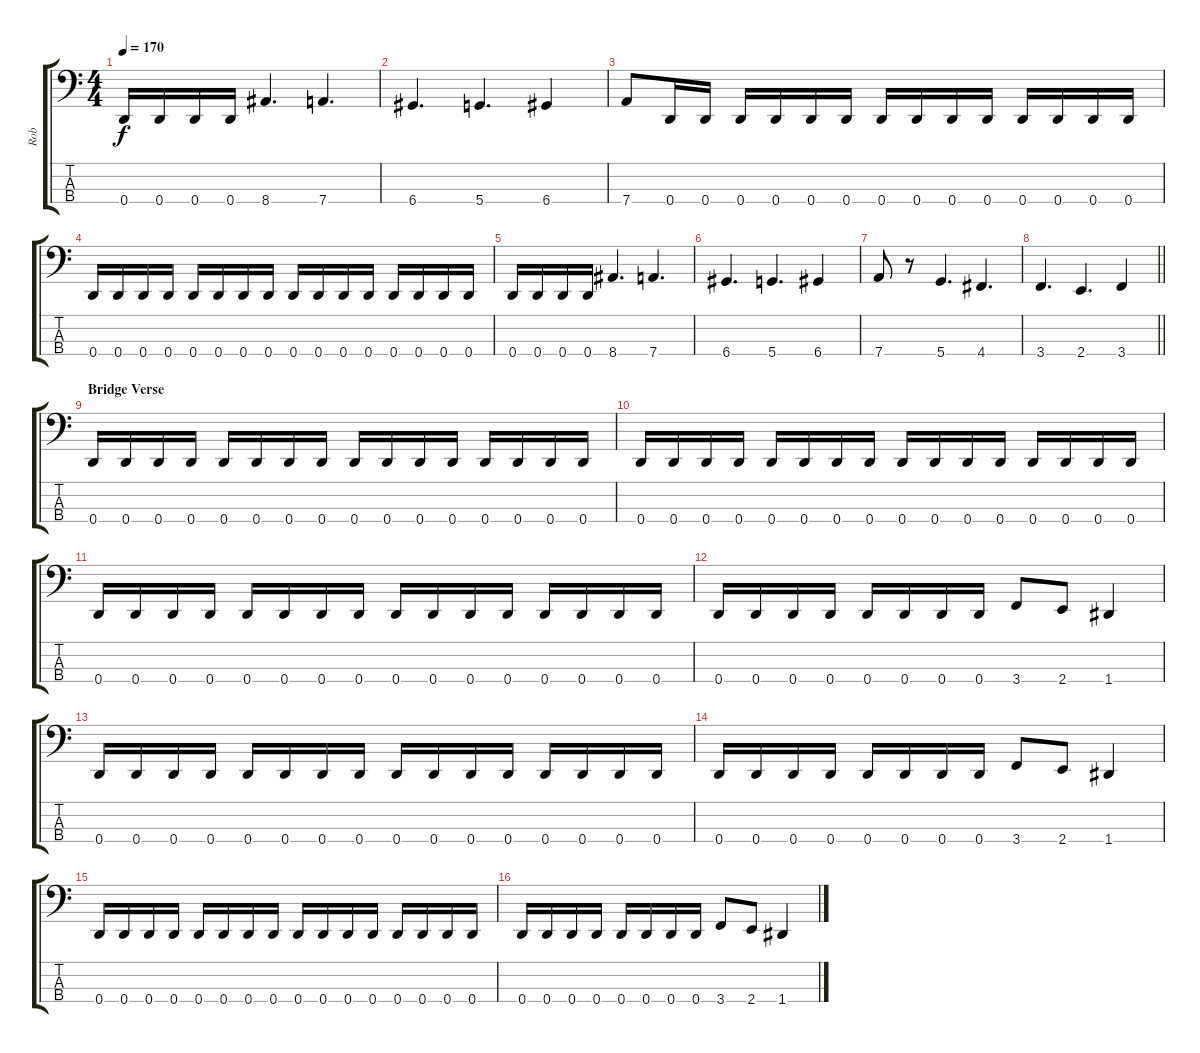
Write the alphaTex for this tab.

\track ("Rob" "Rob") {instrument electricbassfinger}
\staff {score tabs}
\tuning (G2 D2 A1 D1) {hide}
\ts (4 4)
\tempo 170
\clef f4
\ks c
0.4.16{dy f} 0.4.16 0.4.16 0.4.16 8.4.4{d} 7.4.4{d} |
6.4.4{d} 5.4.4{d} 6.4.4 |
7.4.8 0.4.16 0.4.16 0.4.16 0.4.16 0.4.16 0.4.16 0.4.16 0.4.16 0.4.16 0.4.16 0.4.16 0.4.16 0.4.16 0.4.16 |
0.4.16 0.4.16 0.4.16 0.4.16 0.4.16 0.4.16 0.4.16 0.4.16 0.4.16 0.4.16 0.4.16 0.4.16 0.4.16 0.4.16 0.4.16 0.4.16 |
0.4.16 0.4.16 0.4.16 0.4.16 8.4.4{d} 7.4.4{d} |
6.4.4{d} 5.4.4{d} 6.4.4 |
7.4.8 r.8 5.4.4{d} 4.4.4{d} |
\barLineRight lightlight
3.4.4{d} 2.4.4{d} 3.4.4 |
\section ("" "Bridge Verse")
0.4.16 0.4.16 0.4.16 0.4.16 0.4.16 0.4.16 0.4.16 0.4.16 0.4.16 0.4.16 0.4.16 0.4.16 0.4.16 0.4.16 0.4.16 0.4.16 |
0.4.16 0.4.16 0.4.16 0.4.16 0.4.16 0.4.16 0.4.16 0.4.16 0.4.16 0.4.16 0.4.16 0.4.16 0.4.16 0.4.16 0.4.16 0.4.16 |
0.4.16 0.4.16 0.4.16 0.4.16 0.4.16 0.4.16 0.4.16 0.4.16 0.4.16 0.4.16 0.4.16 0.4.16 0.4.16 0.4.16 0.4.16 0.4.16 |
0.4.16 0.4.16 0.4.16 0.4.16 0.4.16 0.4.16 0.4.16 0.4.16 3.4.8 2.4.8 1.4.4 |
0.4.16 0.4.16 0.4.16 0.4.16 0.4.16 0.4.16 0.4.16 0.4.16 0.4.16 0.4.16 0.4.16 0.4.16 0.4.16 0.4.16 0.4.16 0.4.16 |
0.4.16 0.4.16 0.4.16 0.4.16 0.4.16 0.4.16 0.4.16 0.4.16 3.4.8 2.4.8 1.4.4 |
0.4.16 0.4.16 0.4.16 0.4.16 0.4.16 0.4.16 0.4.16 0.4.16 0.4.16 0.4.16 0.4.16 0.4.16 0.4.16 0.4.16 0.4.16 0.4.16 |
0.4.16 0.4.16 0.4.16 0.4.16 0.4.16 0.4.16 0.4.16 0.4.16 3.4.8 2.4.8 1.4.4
